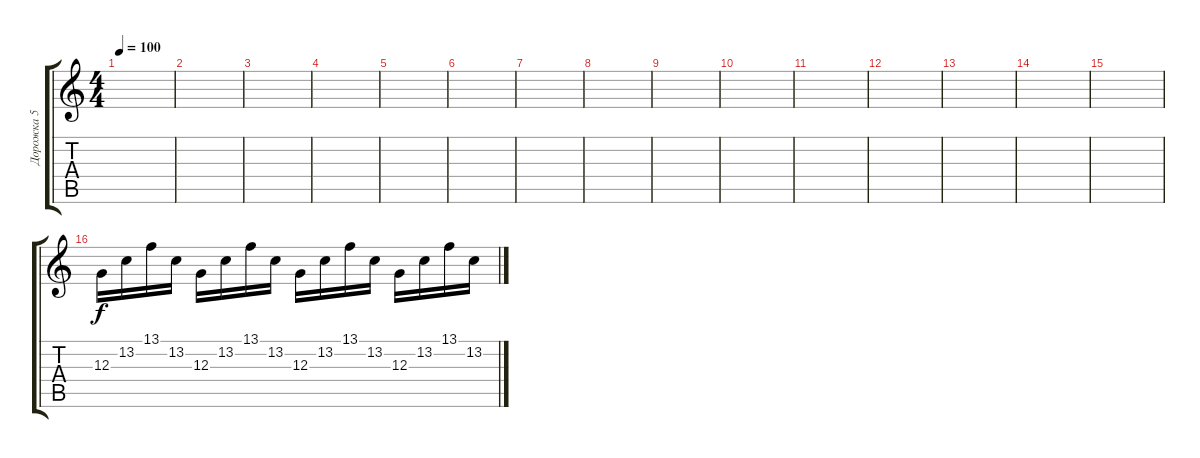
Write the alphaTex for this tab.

\track ("Дорожка 5" "Дорожка 5") {instrument stringensemble2}
\staff {score tabs}
\tuning (E4 B3 G3 D3 A2 E2) {hide}
\ts (4 4)
\tempo 100
\clef g2
\ks c
|
|
|
|
|
|
|
|
|
|
|
|
|
|
|
12.3.16{volume 16 balance 16} 13.2.16 13.1.16 13.2.16 12.3.16 13.2.16 13.1.16 13.2.16 12.3.16 13.2.16 13.1.16 13.2.16 12.3.16 13.2.16 13.1.16 13.2.16
